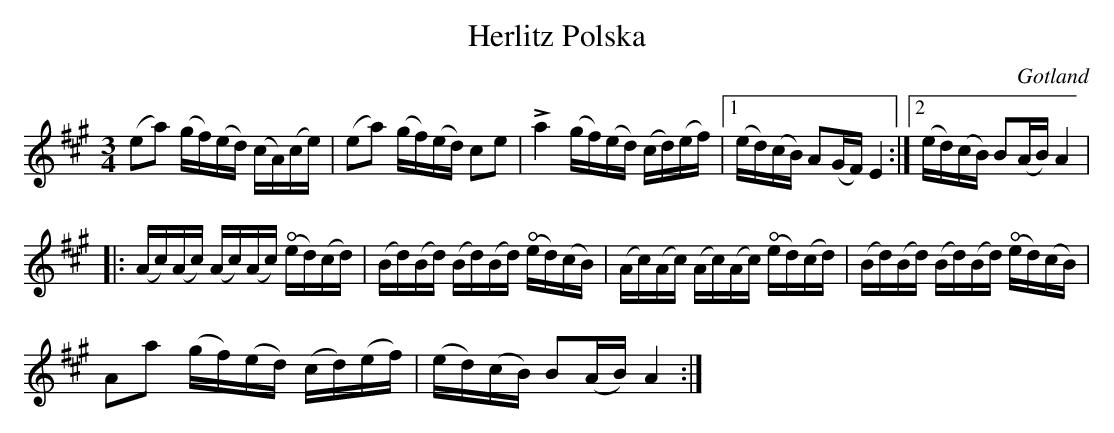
X:1
T:Herlitz Polska
O:Gotland
M:3/4
L:1/16
K:A
(e2a2) (gf)(ed) (cA)(ce)|(e2a2) (gf)(ed) c2e2|La4 (gf)(ed) (cd)(ef)|1 (ed)(cB) A2(GF) E4:|2 (ed)(cB) B2(AB) A4|
|:(Ac)(Ac) (Ac)(Ac) +open+(ed)(cd)|(Bd)(Bd) (Bd)(Bd) +open+(ed)(cB)|(Ac)(Ac) (Ac)(Ac) +open+(ed)(cd)|(Bd)(Bd) (Bd)(Bd) +open+(ed)(cB)|
A2a2 (gf)(ed) (cd)(ef)| (ed)(cB) B2(AB) A4:|
